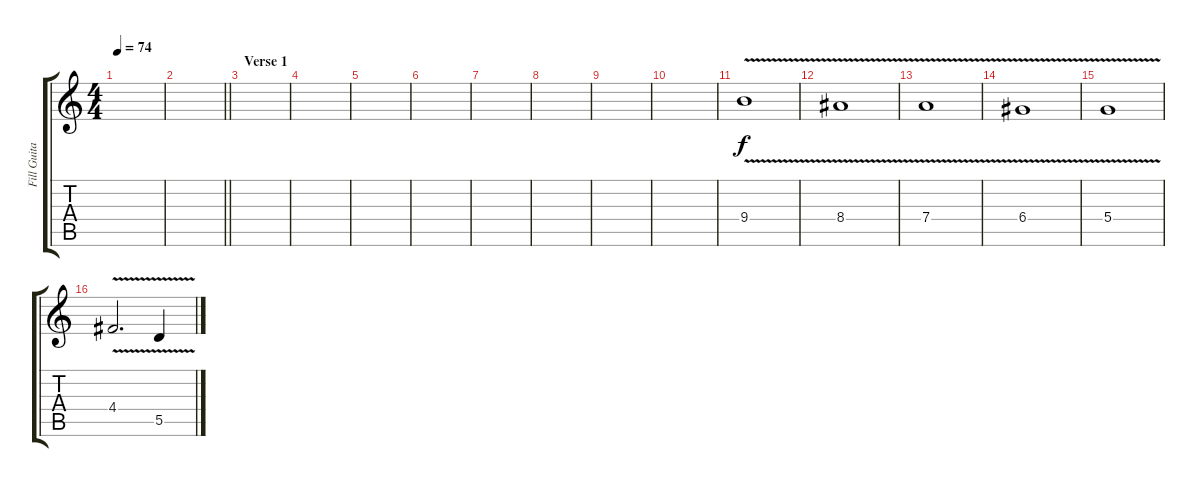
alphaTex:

\track ("Fill Guitar #2" "Fill Guita") {instrument distortionguitar}
\staff {score tabs}
\tuning (E4 B3 G3 D3 A2 E2) {hide}
\ts (4 4)
\tempo 74
\clef g2
\ks c
|
\barLineRight lightlight
|
\section ("" "Verse 1")
|
|
|
|
|
|
|
|
9.4{v}.1 |
8.4{v}.1 |
7.4{v}.1 |
6.4{v}.1 |
5.4{v}.1 |
4.4{v}.2{d} 5.5{v}.4
